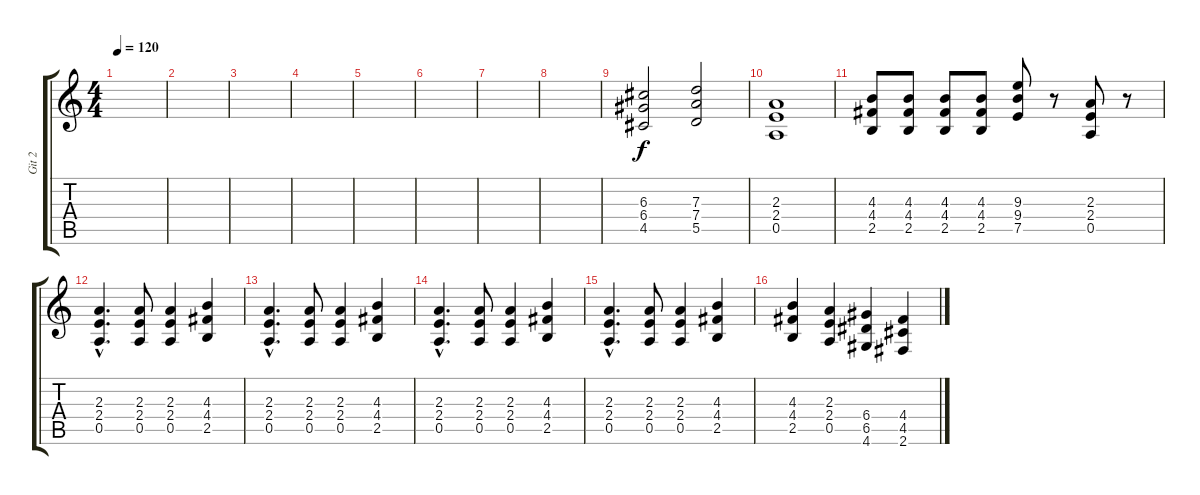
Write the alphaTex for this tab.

\track ("Git 2" "Git 2") {instrument distortionguitar}
\staff {score tabs}
\tuning (E4 B3 G3 D3 A2 E2) {hide}
\ts (4 4)
\tempo 120
\clef g2
\ks c
|
|
|
|
|
|
|
|
(6.3 6.4 4.5).2 (7.3 7.4 5.5).2 |
(2.3 2.4 0.5).1 |
(4.3 4.4 2.5).8 (4.3 4.4 2.5).8 (4.3 4.4 2.5).8 (4.3 4.4 2.5).8 (9.3 9.4 7.5).8 r.8 (2.3 2.4 0.5).8 r.8 |
(2.3{hac} 2.4{hac} 0.5{hac}).4{d} (2.3 2.4 0.5).8 (2.3 2.4 0.5).4 (4.3 4.4 2.5).4 |
(2.3{hac} 2.4{hac} 0.5{hac}).4{d} (2.3 2.4 0.5).8 (2.3 2.4 0.5).4 (4.3 4.4 2.5).4 |
(2.3{hac} 2.4{hac} 0.5{hac}).4{d} (2.3 2.4 0.5).8 (2.3 2.4 0.5).4 (4.3 4.4 2.5).4 |
(2.3{hac} 2.4{hac} 0.5{hac}).4{d} (2.3 2.4 0.5).8 (2.3 2.4 0.5).4 (4.3 4.4 2.5).4 |
(4.3 4.4 2.5).4 (2.3 2.4 0.5).4 (6.4 6.5 4.6).4 (4.4 4.5 2.6).4
